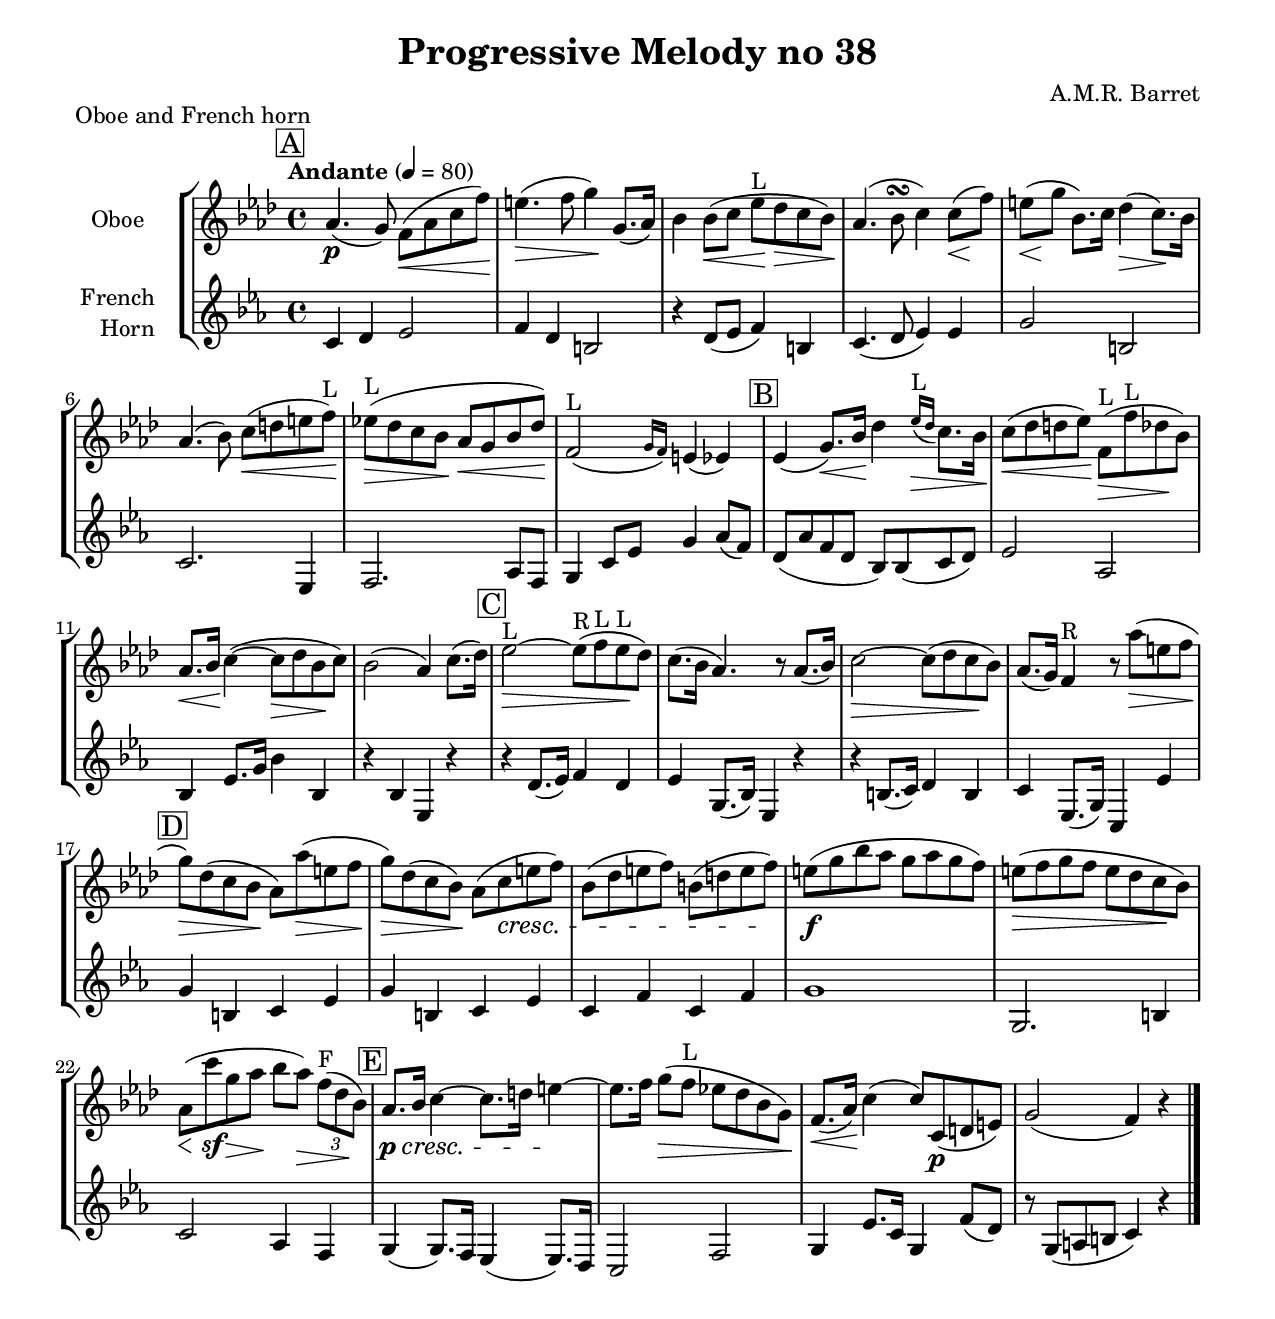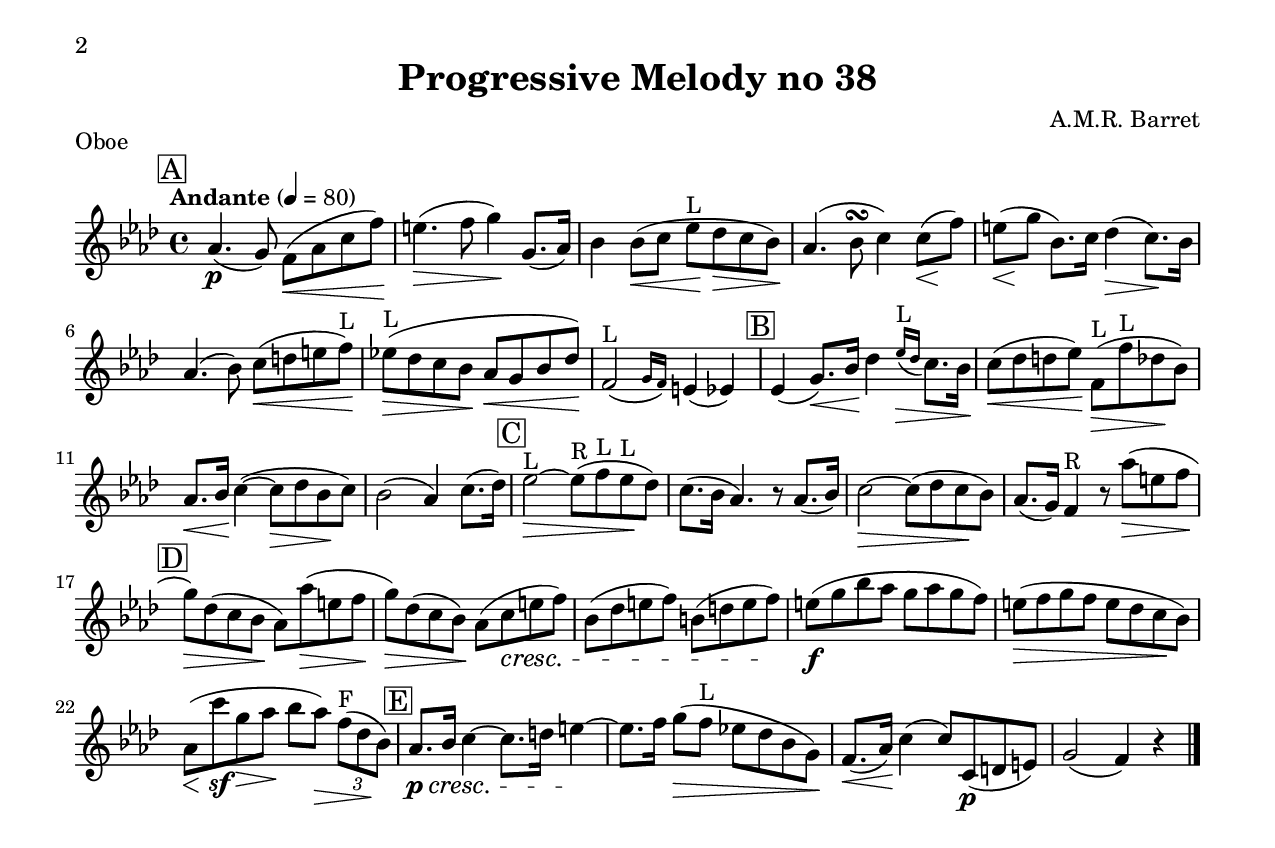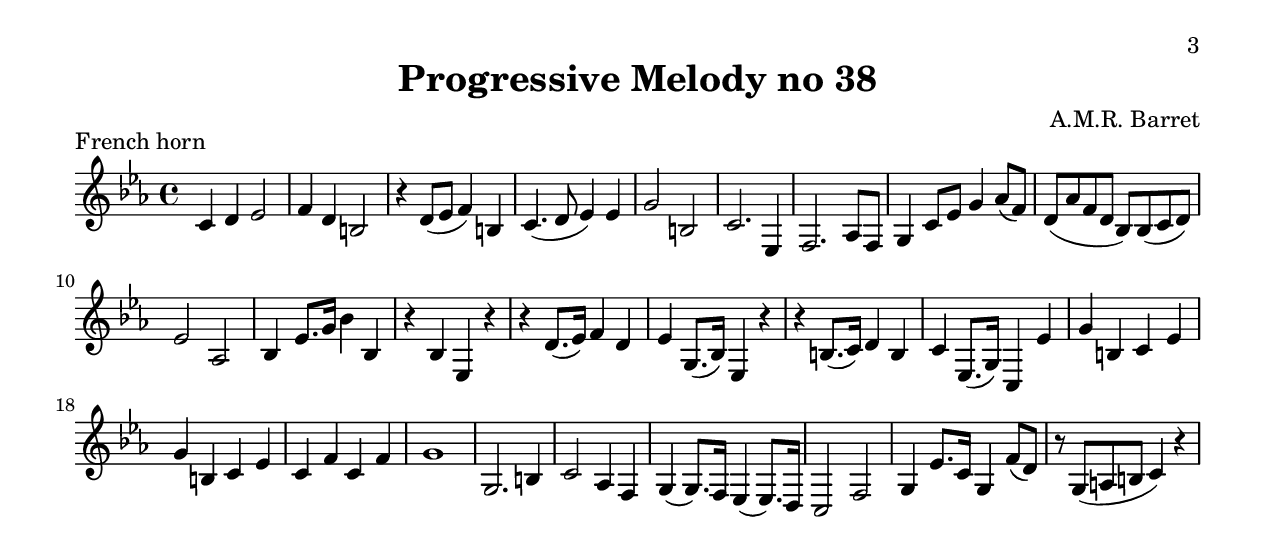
\version "2.24.4"

\version "2.24.4"

\header {
    encodingdate =  "2024-08-25"
}

\paper {
    
    paper-width = 8.5\in
    paper-height = 11\in
    top-margin = 0.375\in
    bottom-margin = 0.375\in
    left-margin = 0.5\in
    right-margin = 0.5\in
    indent = 0.75\in
    short-indent = 0\in
    }
\layout {
    \context { \Score
        autoBeaming = ##f
    }
}

\version "2.24.4"

\version "2.24.4"

shortCrec = #(define-music-function (mus) (ly:music?)
#{
<< #mus { s16 \< s16 \! } >>
#})

shortDecrec = #(define-music-function (mus) (ly:music?)
#{
<< #mus { s16 \> s16 \! } >>
#})

firstSettings = 
{
  \transposition c'
  \clef "treble"
  \set Staff.midiInstrument = "oboe"
  \set Staff.instrumentName = "Oboe"
  % \set Staff.shortInstrumentName = "Ob."
}


firstPart = \relative c' {
    \clef "treble" \time 4/4 \key a \major
    \tempo  \markup { "Andante" } 4=80 \mark \markup { \box { A } }
    a'4.\p ( gis8 ) fis8 \< ( [ a8 cis8 fis8) ] \! | % 1
    eis4. \> ( fis8 gis4 ) \! gis,8. ( [ a16 ) ] | % 2
    b4 b8 \< ( [ cis8 ] e8 ^ "L" \! [ d8 \> cis8 b8 ) ] \! | % 3
    a4. ( b8 \turn cis4 ) \shortCrec cis8 ( [ fis8 ) ]| % 4
    \shortCrec eis8 ( [ gis8 ] b,8. ) [ cis16 ] d4 \> ( cis8. \! ) [ b16 ] | % 5
    a4. ( b8 ) cis8 \< ( [ dis8 eis8 fis8 ^ "L" ) ] \! | % 6
    e!8 ^ "L" \> ( [ d8 cis8 b8 ] \! a8 \< [  gis8  b8  d8 ) ] \! | % 7
    fis,2 ^ "L" ( \grace { gis16 [  fis16 ] ) } eis4 ( e4 ) | % 8
    \mark \markup { \box { B } }
    e4 (  gis8. ) \< [ b16 ] \! d4 \grace { e16 ^ "L" \> ( [  d16 ] } cis8. ) [ b16 ] \! | % 9
    \barNumberCheck #10
    cis8 ( \< [ d8 dis8 e8 ] \! ) fis,8 ^ "L" \> ( [ fis'8 ^ "L" d8 \! b8 ) ] | % 10
     a8. \< [ b16 ] \! cis4 ( ~ cis8 \> [ d8 b8 \! cis8 ) ] | % 11
    b2 (  a4 ) cis8. ( [ d16 ) ] | % 12
    \mark \markup { \box { C } }
    e2 ^ "L" \> ~ e8 ^ "R" ( [ fis8 ^ "L" e8 ^ "L"\! d8 ) ] | % 13
    cis8. ( [ b16 ]  a4. ) r8  a8. ( [ b16 ) ] | % 14
    cis2 \> ~ cis8 ( [ d8 cis8 \! b8 ) ] | % 15
     a8. ( [  gis16 ) ]  fis4 ^ "R" r8 a'8 \> ( [ eis8 fis8 ] \! | % 16
    \mark \markup { \box { D } }
    gis8 ) \> [ d8 ( cis8 b8 ] \! a8 ) [ a'8 \> ( eis8 fis8 \! ] | % 17
    gis8 ) \> [ d8 ( cis8 b8 ) ] \! a8 ( [ cis8 \cresc eis8 fis8 ) ] | % 18
    b,8 ( [ d8 eis8 fis8 ) ] bis,8 ( [ dis8 eis8 fis8 ) ] \endcr | % 19
    \barNumberCheck #20
    eis8 \f ( [ gis8 b8 a8 ] gis8 [ a8 gis8 fis8 ) ] | % 20
    eis8 \> ( [ fis8 gis8 fis8 ] eis8 [ d8 cis8 \! b8 ] ) | % 21
    a8 \< ( [ cis'8 \! \sf gis8 \> a8 \! ] b8 [ a8 \> ) ]
        \times 2/3  { fis8 ^ "F" ( [ d8 \! b8 ) ] } | % 22
    \mark \markup { \box { E } }
    a8. \p \cresc [ b16 ] cis4 ~ cis8. [ dis16 ] eis4 ~ \endcr | % 23
    eis8. [ fis16 ] gis8 \> ( [ fis8 ^ "L" ] e8 [ d8 b8 gis8 ) ] \! | % 24
    fis8. \< ( [  a16 ) ] \! cis4 ( cis8 ) [ cis,8 \p ( dis8  eis8 ) ] | % 25
    gis2 ( fis4 ) r4 \bar "|."
    }

\version "2.24.4"


\version "2.24.4"

secondSettings = 
{
  \transposition f
  \clef "treble"
  \set Staff.midiInstrument = "french horn"
  \set Staff.instrumentName = \markup \right-column {
    "French"
    "Horn"
  }
  % \set Staff.shortInstrumentName = "Fr. Hn."
}


secondPart = \relative c {
    \key a \major 
    fis4 gis a2 |
    b4 gis eis2 | % 2
    r4 gis8 [( a] b4) eis, | % 3
    fis4.( gis8 a4 ) a | % 4
    cis2 eis, | % 5
    fis2. a,4 | % 6
    b2. d8 [b] | % 7
    cis4 fis8 [a] cis4 d8( [b] )| % 8
    gis8 ( [d' b gis] e) [e (fis gis)] | % 9
    a2 d, | % 10
    e4 a8. [cis16] e4 e, | % 11
    r4 e a, r | % 12
    r gis'8. ([a16]) b4 gis | % 13
    a4 cis,8. ([e16]) a,4 r | % 14
    r eis'8. ([fis16]) gis4 eis4 | % 15
    fis4 a,8. ([cis16]) fis,4 a'4 | % 16
    cis4 eis, fis a | % 17
    cis eis, fis a | % 18
    fis b fis b | % 19
    cis1 | % 20
    cis,2. eis4 | % 21
    fis2 d4 b |
    cis4 (cis8.) [b16] a4 (a8.) [gis16] | % 22
    fis2 b | % 23
    cis4 a'8. [fis16] cis4 b'8 ([gis8]) | % 24
    r8 cis,8 [(dis eis] fis4) r | % 25
}





\bookpart {

    \header {

        % dedication = "Dedication"
        title = "Progressive Melody no 38"
        % subtitle = "From Oboe Method"
        % subsubtitle = "Subsubtitle"
        composer = "A.M.R. Barret"
        % arranger = "Andrew Rahn"
        % poet = "poet"
        % opus = "opus 1"

        % piece = "piece"

        % The following fields are evenly spread on one line;
        % the field "instrument" also appears on following pages
        % instrument = "Oboe and French horn"

        % The following fields are placed at opposite ends
        %of the same line
        % meter = "Meter"

        % The following fields are centered at the bottom
        % tagline = "The tagline goes at the bottom of the last page"
        % copyright = "Public Domain"

    }

    \score {
        \header {
            piece = "Oboe and French horn"
            % opus = "opus 1"
        }
        \new StaffGroup <<
            \new Staff = "oboe" <<
                \firstSettings
                \transpose c ces \firstPart
            >>
            \new Staff = "french horn" <<
                \secondSettings
                \transpose f ces' \secondPart
            >>
        >>
        \midi {}
        \layout {
            indent = 2\cm
        }
    }
}

\bookpart {

    \header {
        title = "Progressive Melody no 38"
        composer = "A.M.R. Barret"
    }

    \score {
        \header {
            piece = "Oboe"
        }
        \new Staff = "oboe" <<
            \firstSettings
            \set Staff.instrumentName = ""

            \transpose c ces \firstPart
        >>
        \layout {
            indent = 0\in
        }
    }
}

\bookpart {

    \header {
        title = "Progressive Melody no 38"
        composer = "A.M.R. Barret"
    }

    \score {
        \header {
            piece = "French horn"
        }
        \new Staff = "french horn" <<
            \secondSettings
            \set Staff.instrumentName = ""

            \transpose f ces' \secondPart
        >>
        \layout {
            indent = 0\in
        }
    }
}